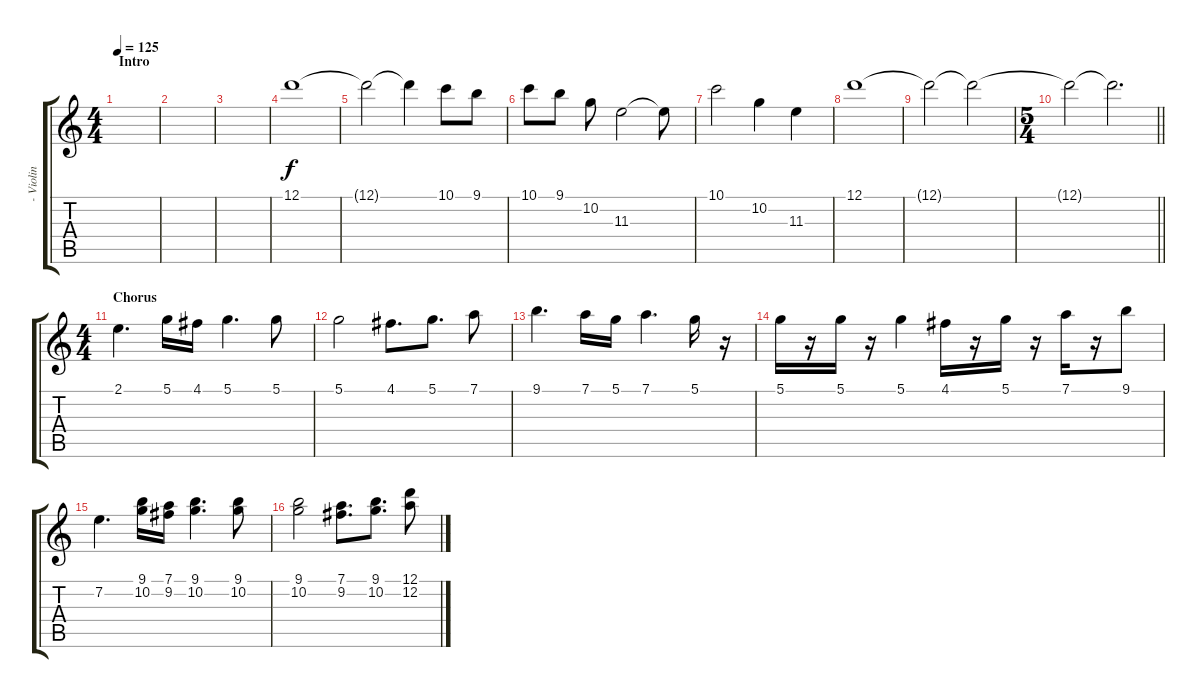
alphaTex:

\track (" - Violin - " " - Violin ") {instrument stringensemble1}
\staff {score tabs}
\tuning (D5 A4 F4 C4 G3 C3) {hide}
\ts (4 4)
\section ("" "Intro")
\tempo 125
\clef g2
\ks c
|
|
|
12.1.1{volume 8} |
12.1{t}.2 12.1{t}.4{volume 13} 10.1.8 9.1.8 |
10.1.8 9.1.8 10.2.8 11.3.2 11.3{t}.8 |
10.1.2 10.2.4 11.3.4 |
12.1.1{volume 9} |
12.1{t}.2 12.1{t}.2{volume 5} |
\ts (5 4)
\barLineRight lightlight
12.1{t}.2 12.1{t}.2{d} |
\ts (4 4)
\section ("" "Chorus")
2.1.4{d volume 16} 5.1.16 4.1.16 5.1.4{d} 5.1.8 |
5.1.2 4.1.8{d} 5.1.8{d} 7.1.8 |
9.1.4{d} 7.1.16 5.1.16 7.1.4{d} 5.1.16 r.16 |
5.1.16 r.16 5.1.16 r.16 5.1.4 4.1.16 r.16 5.1.16 r.16 7.1.16 r.16 9.1.8 |
7.2.4{d} (9.1 10.2).16 (7.1 9.2).16 (9.1 10.2).4{d} (9.1 10.2).8 |
(9.1 10.2).2 (7.1 9.2).8{d} (9.1 10.2).8{d} (12.1 12.2).8
